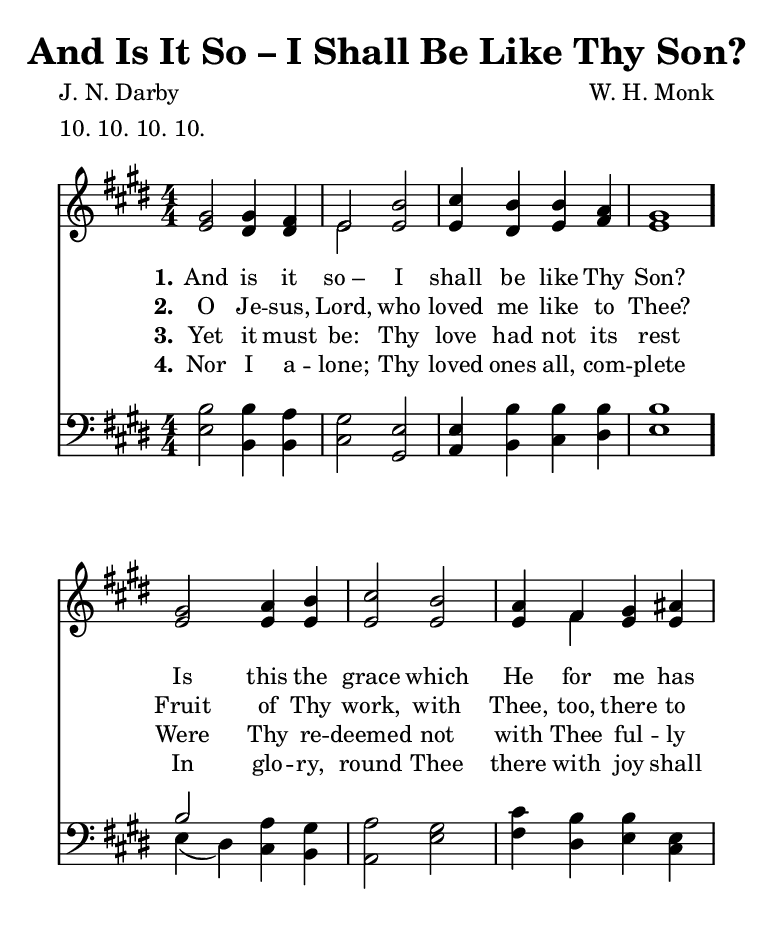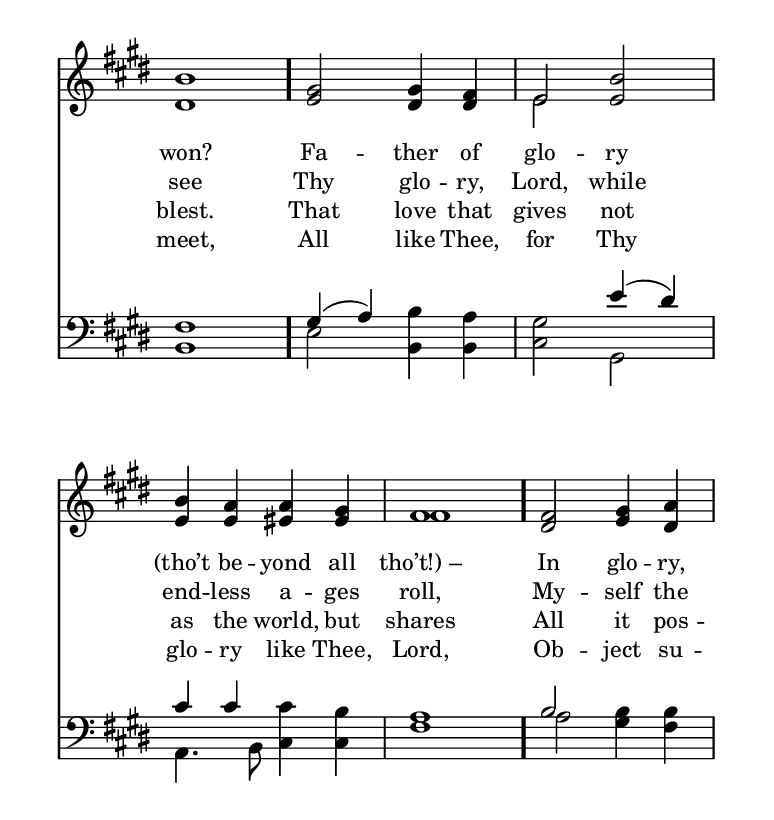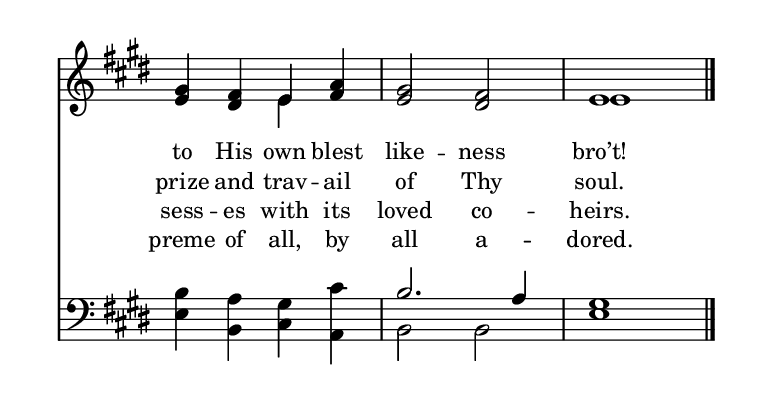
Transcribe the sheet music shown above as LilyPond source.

\include "common/global.ily"
\paper {
  \include "common/paper.ily"
  ragged-bottom = ##t
  system-system-spacing.padding = 9
}

\header{
  hymnnumber = "270"
  title = "And Is It So – I Shall Be Like Thy Son?"
  tunename = "Eventide" % see EOG076
  meter = "10. 10. 10. 10."
  poet = "J. N. Darby"
  composer = "W. H. Monk"
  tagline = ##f
}

global = {
  \include "common/overrides.ily"
  \override Staff.TimeSignature.style = #'numbered
  \time 4/4
  \override Score.MetronomeMark.transparent = ##t % hide all fermata changes too
  \tempo 4=110
  \key e \major
  \autoBeamOff
}

patternAA = { c2      c4 c4 | c2 c2      | c4  c4 c4 c4 | c1 }
patternAB = { c4( c4) c4 c4 | c2 c2      | c4  c4 c4 c4 | c1 }
patternAC = { c4( c4) c4 c4 | c2 c4( c4) | c4  c4 c4 c4 | c1 }
patternAD = { c2      c4 c4 | c2 c2      | c4. c8 c4 c4 | c1 }

patternBA = { c2 c4 c4 | c4 c4 c4 c4 | c2  c2 | c1 }
patternBB = { c2 c4 c4 | c4 c4 c4 c4 | c2. c4 | c1 }

notesSoprano = {
\global
\relative c'' {

  \changePitch \patternAA { gis gis fis | e b' | cis b b a | gis }
  \changePitch \patternAA { gis a b | cis b | a fis gis ais | b }
  \changePitch \patternAA { gis gis fis | e b' | b a a gis | fis }
  \changePitch \patternBA { fis gis a | gis fis e a | gis fis | e }

  \bar "|."

}
}

notesAlto = {
\global
\relative e' {

  \changePitch \patternAA { e dis dis | e e | e dis e fis | e }
  \changePitch \patternAA { e e e | e e | e fis e e | dis }
  \changePitch \patternAA { e dis dis | e e | e e eis eis | fis }
  \changePitch \patternBA { dis e dis | e dis e fis | e dis | e }

}
}

notesTenor = {
\global
\relative a {

  \changePitch \patternAA { b b a | gis e | e b' b b | b }
  \changePitch \patternAA { b a gis | a gis | cis b b e, | fis }
  \changePitch \patternAC { gis a b a | gis e' dis | cis cis cis b | a }
  \changePitch \patternBB { b b b | b a gis cis | b a | gis }

}
}

notesBass = {
\global
\relative f {

  \changePitch \patternAA { e b b | cis gis | a b cis dis | e }
  \changePitch \patternAB { e dis cis b | a e' | fis dis e cis | b }
  \changePitch \patternAD { e b b | cis gis | a b cis cis | fis }
  \changePitch \patternBA { a gis fis | e b cis a | b b e }

}
}


wordsA = \lyricmode {
\set stanza = "1."

And is it so_– I shall be like Thy Son? \bar "."
Is this the grace which He for me has won? \bar "."
Fa -- ther of glo -- ry (tho’t be -- yond all tho’t!)_– \bar "."
In glo -- ry, to His own blest like -- ness bro’t! \bar "."

}

wordsB = \lyricmode {
\set stanza = "2."

O Je -- sus, Lord, who loved me like to Thee?
Fruit of Thy work, with Thee, too, there to see
Thy glo -- ry, Lord, while end -- less a -- ges roll,
My -- self the prize and trav -- ail of Thy soul.

}

wordsC = \lyricmode {
\set stanza = "3."

Yet it must be: Thy love had not its rest
Were Thy re -- deemed not with Thee ful -- ly blest.
That love that gives not as the world, but shares
All it pos -- sess -- es with its loved co -- heirs.

}

wordsD = \lyricmode {
\set stanza = "4."

Nor I a -- lone; Thy loved ones all, com -- plete
In glo -- ry, round Thee there with joy shall meet,
All like Thee, for Thy glo -- ry like Thee, Lord,
Ob -- ject su -- preme of all, by all a -- dored.

}

\score {
  \context ChoirStaff <<
    \context Staff = upper <<
      \set Staff.autoBeaming = ##f
      \set ChoirStaff.systemStartDelimiter = #'SystemStartBar
      \set ChoirStaff.printPartCombineTexts = ##f
      \partcombine #'(2 . 11) \notesSoprano \notesAlto
      \context NullVoice = sopranos { \voiceOne << \notesSoprano >> }
      \context Lyrics = one   \lyricsto sopranos \wordsA
      \context Lyrics = two   \lyricsto sopranos \wordsB
      \context Lyrics = three \lyricsto sopranos \wordsC
      \context Lyrics = four  \lyricsto sopranos \wordsD
    >>
    \context Staff = men <<
      \set Staff.autoBeaming = ##f
      \clef bass
      \set ChoirStaff.printPartCombineTexts = ##f
      \partcombine #'(2 . 11) \notesTenor \notesBass
    >>
  >>
  \layout {
    \include "common/layout.ily"
  }
  \midi{
    \include "common/midi.ily"
  }
}

% TODO suggest alternate tune No. 6, as EOG076 does ?

\version "2.19.49"  % necessary for upgrading to future LilyPond versions.

% vi:set et ts=2 sw=2 ai nocindent syntax=lilypond:
